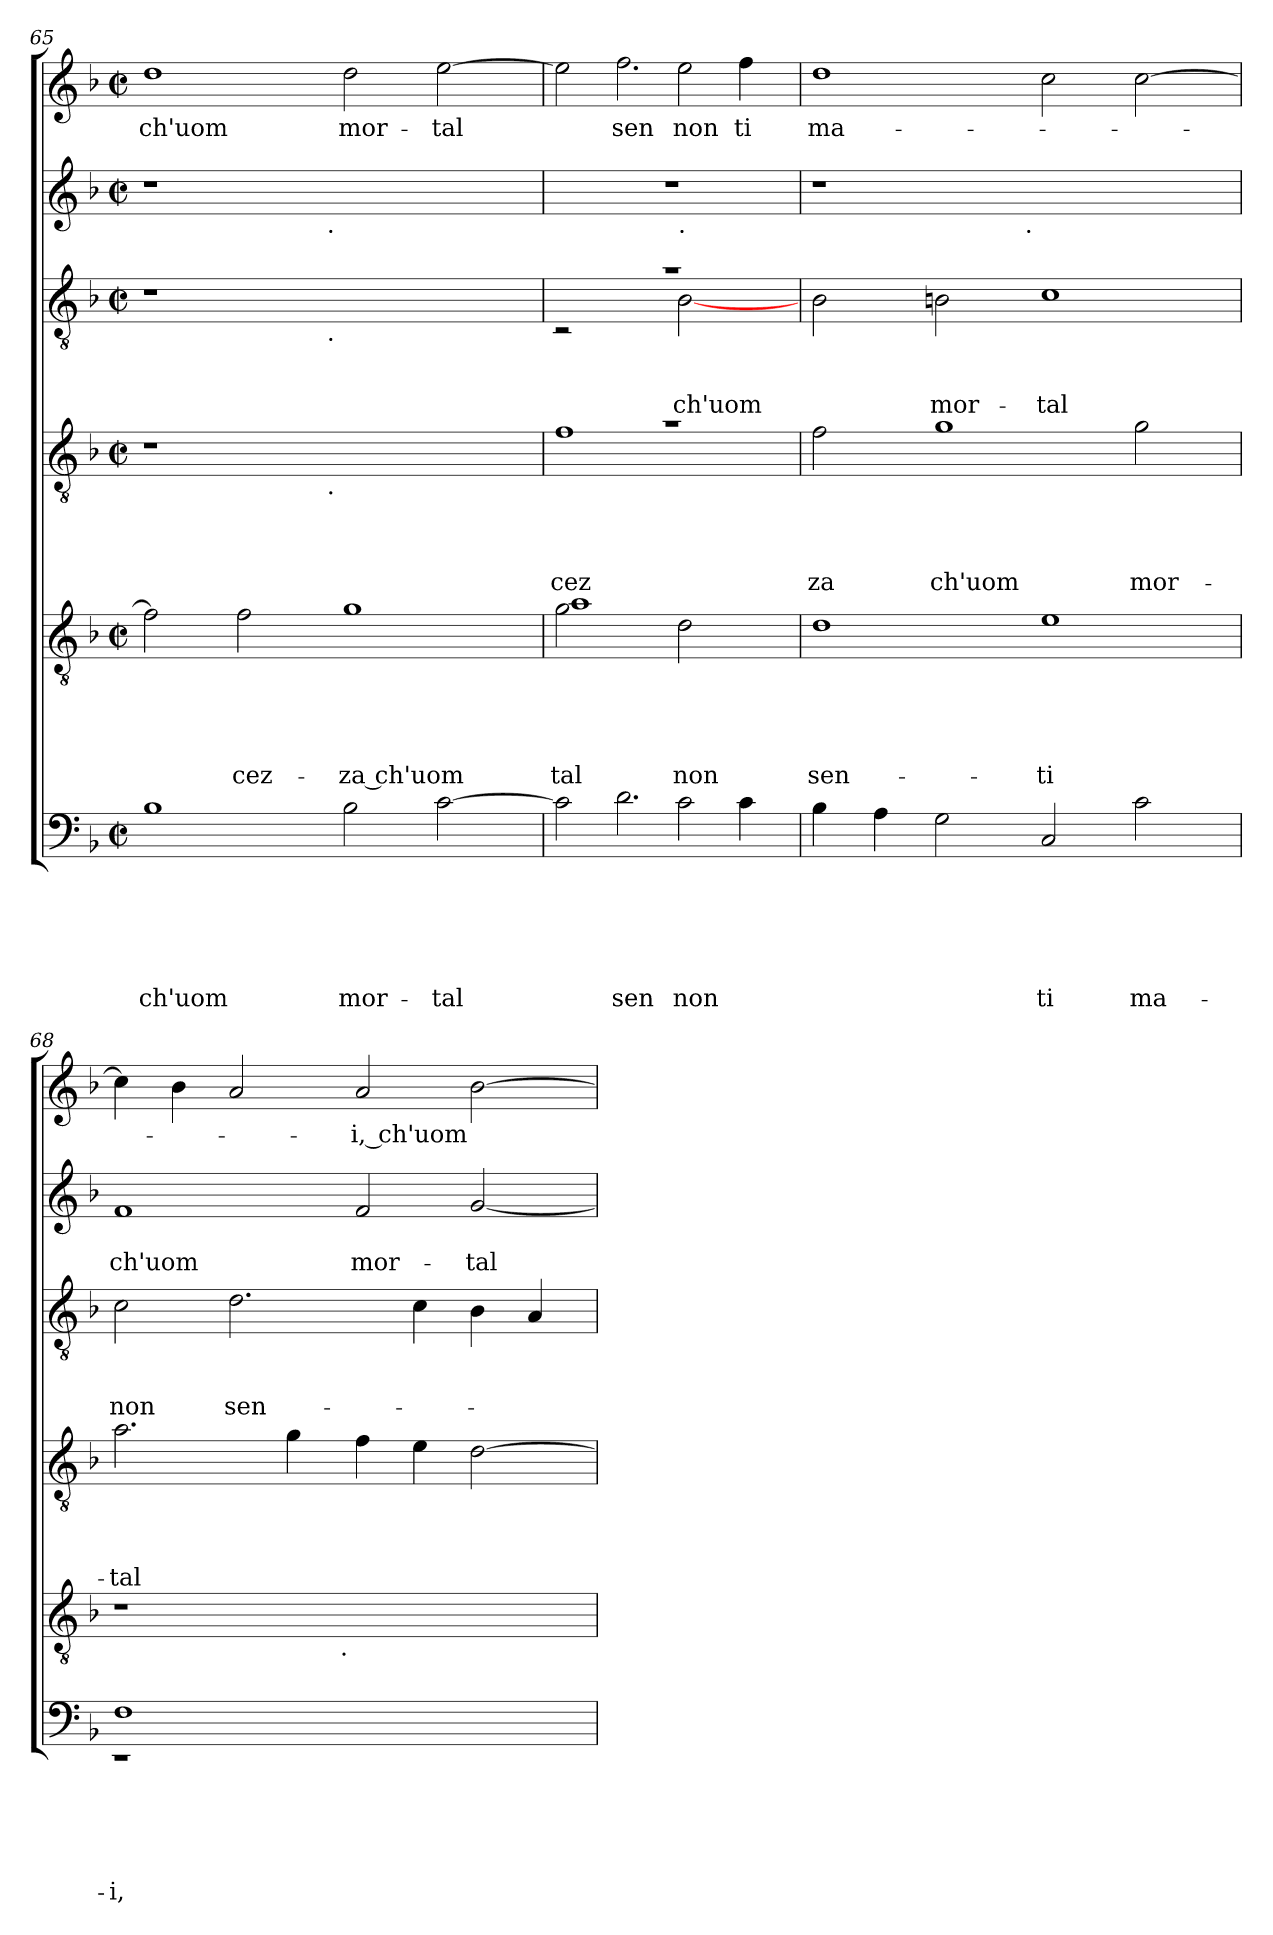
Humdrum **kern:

**kern	**text	**text	**text	**text	**text	**text	**kern	**text	**text	**text	**text	**text	**kern	**text	**text	**text	**text	**kern	**text	**text	**text	**kern	**text	**text	**kern	**text
*part6	*part6	*part6	*part6	*part6	*part6	*part6	*part5	*part5	*part5	*part5	*part5	*part5	*part4	*part4	*part4	*part4	*part4	*part3	*part3	*part3	*part3	*part2	*part2	*part2	*part1	*part1
*staff6	*staff6	*staff6	*staff6	*staff6	*staff6	*staff6	*staff5	*staff5	*staff5	*staff5	*staff5	*staff5	*staff4	*staff4	*staff4	*staff4	*staff4	*staff3	*staff3	*staff3	*staff3	*staff2	*staff2	*staff2	*staff1	*staff1
*clefF4	*	*	*	*	*	*	*clefGv2	*	*	*	*	*	*clefGv2	*	*	*	*	*clefGv2	*	*	*	*clefG2	*	*	*clefG2	*
*k[b-]	*	*	*	*	*	*	*k[b-]	*	*	*	*	*	*k[b-]	*	*	*	*	*k[b-]	*	*	*	*k[b-]	*	*	*k[b-]	*
*F:	*	*	*	*	*	*	*F:	*	*	*	*	*	*F:	*	*	*	*	*F:	*	*	*	*F:	*	*	*F:	*
*M2/2	*	*	*	*	*	*	*M2/2	*	*	*	*	*	*M2/2	*	*	*	*	*M2/2	*	*	*	*M2/2	*	*	*M2/2	*
*met(c|)	*	*	*	*	*	*	*met(c|)	*	*	*	*	*	*met(c|)	*	*	*	*	*met(c|)	*	*	*	*met(c|)	*	*	*met(c|)	*
=65	=65	=65	=65	=65	=65	=65	=65	=65	=65	=65	=65	=65	=65	=65	=65	=65	=65	=65	=65	=65	=65	=65	=65	=65	=65	=65
!	!	!	!	!	!	!LO:LY:b	!	!	!	!	!	!	!	!	!	!	!	!	!	!	!	!	!	!	!	!LO:LY:b
*	*	*	*	*	*	*	*	*	*	*	*	*	*^	*	*	*	*	*^	*	*	*	*^	*	*	*	*
1B-	.	.	.	.	.	ch'uom	2f\]	.	.	.	.	.	1r	2ryy	.	.	.	.	1r	2ryy	.	.	.	1r	2ryy	.	.	1dd	ch'uom
!	!	!	!	!	!	!	!	!	!	!	!	!LO:LY:b	!	!	!	!	!	!	!	!	!	!	!	!	!	!	!	!	!
.	.	.	.	.	.	.	2f\	.	.	.	.	-cez-	.	4...ryy	.	.	.	.	.	4...ryy	.	.	.	.	4...ryy	.	.	.	.
!	!	!	!	!	!	!	!	!	!	!	!	!	!	!	!	!	!	!	!	!	!	!	!	!	!LO:TX:b:t=.	!	!	!	!
!	!	!	!	!	!	!	!	!	!	!	!	!	!	!	!	!	!	!	!	!LO:TX:b:t=.	!	!	!	!	!	!	!	!	!
!	!	!	!	!	!	!	!	!	!	!	!	!	!	!LO:TX:b:t=.	!	!	!	!	!	!	!	!	!	!	!	!	!	!	!
.	.	.	.	.	.	.	.	.	.	.	.	.	.	1ryy	.	.	.	.	.	1ryy	.	.	.	.	1ryy	.	.	.	.
!	!	!	!	!	!	!LO:LY:b	!	!	!	!	!	!LO:LY:b:rj	!	!	!	!	!	!	!	!	!	!	!	!	!	!	!	!	!LO:LY:b
2B-\	.	.	.	.	.	mor-	1g	.	.	.	.	-za ch'uom	1ryy	.	.	.	.	.	1ryy	.	.	.	.	1ryy	.	.	.	2dd\	mor-
!	!	!	!	!	!	!LO:LY:b:rj	!	!	!	!	!	!	!	!	!	!	!	!	!	!	!	!	!	!	!	!	!	!	!LO:LY:b:rj
[>2c\	.	.	.	.	.	-tal	.	.	.	.	.	.	.	.	.	.	.	.	.	.	.	.	.	.	.	.	.	[>2ee\	-tal
.	.	.	.	.	.	.	.	.	.	.	.	.	.	32ryy	.	.	.	.	.	32ryy	.	.	.	.	32ryy	.	.	.	.
=66	=66	=66	=66	=66	=66	=66	=66	=66	=66	=66	=66	=66	=66	=66	=66	=66	=66	=66	=66	=66	=66	=66	=66	=66	=66	=66	=66	=66	=66
*^	*	*	*	*	*	*	*	*	*	*	*	*	*	*	*	*	*	*	*	*	*	*	*	*	*	*	*	*	*
*	*^	*	*	*	*	*	*	*	*	*	*	*	*	*	*	*	*	*	*	*	*	*	*	*	*	*	*	*	*	*
!	!	!	!	!	!	!	!	!	!	!	!	!	!	!LO:LY:b	!	!	!	!	!	!	!	!	!	!	!	!	!	!	!	!	!
*	*	*	*	*	*	*	*	*	*^	*	*	*	*	*	*	*	*	*	*	*	*	*	*	*	*	*	*	*	*	*	*
!	!	!	!	!	!	!	!	!	!	!	!	!	!	!	!LO:LY:b	!	!	!	!	!	!LO:LY:b	!	!	!	!	!	!	!	!	!	!	!
*	*	*	*	*	*	*	*	*	*	*	*	*	*	*	*	*	*	*	*	*	*	*	*	*	*	*	*	*	*	*	*^	*
*	*	*	*	*	*	*	*	*	*	*	*	*	*	*	*	*	*	*	*	*	*	*	*	*	*	*	*	*	*	*	*	*^	*
2c\]	4ryy	2.ryy	.	.	.	.	.	.	2g\	1a	.	.	.	.	tal	1ra	1f	.	.	.	-cez-	1ra	2rC	.	.	.	1r	2ryy	.	.	2ee\]	4ryy	2.ryy	.
!	!	!	!	!	!	!	!	!LO:LY:b	!	!	!	!	!	!	!	!	!	!	!	!	!	!	!	!	!	!	!	!	!	!	!	!	!	!LO:LY:b
.	2.d\	.	.	.	.	.	.	sen-	.	.	.	.	.	.	.	.	.	.	.	.	.	.	.	.	.	.	.	.	.	.	.	2.ff\	.	sen-
!	!	!	!	!	!	!	!	!	!	!	!	!	!	!	!	!	!	!	!	!	!	!	!	!	!	!	!	!LO:TX:b:t=.	!	!	!	!	!	!
!	!	!	!	!	!	!	!	!LO:LY:b	!	!	!	!	!	!	!LO:LY:b	!	!	!	!	!	!	!	!	!	!	!LO:LY:b	!	!	!	!	!	!	!	!LO:LY:b
2c\	.	.	.	.	.	.	.	non	2d\	.	.	.	.	.	-non	.	.	.	.	.	.	.	[>2B-\	.	.	ch'uom	.	2ryy	.	.	2ee\	.	.	non
!	!	!	!	!	!	!	!	!	!	!	!	!	!	!	!	!	!	!	!	!	!	!	!	!	!	!	!	!	!	!	!	!	!	!LO:LY:b
.	.	4c\	.	.	.	.	.	.	.	.	.	.	.	.	.	.	.	.	.	.	.	.	.	.	.	.	.	.	.	.	.	.	4ff\	-ti
*	*	*	*	*	*	*	*	*	*v	*v	*	*	*	*	*	*	*	*	*	*	*	*v	*v	*	*	*	*	*	*	*	*	*	*	*
*	*	*	*	*	*	*	*	*	*	*	*	*	*	*	*v	*v	*	*	*	*	*	*	*	*	*	*	*	*	*	*	*	*
=67	=67	=67	=67	=67	=67	=67	=67	=67	=67	=67	=67	=67	=67	=67	=67	=67	=67	=67	=67	=67	=67	=67	=67	=67	=67	=67	=67	=67	=67	=67	=67
!	!	!	!	!	!	!	!	!	!	!	!	!	!	!LO:LY:b	!	!	!	!	!LO:LY:b	!	!	!	!	!	!	!	!	!	!	!	!LO:LY:b
*v	*v	*v	*	*	*	*	*	*	*	*	*	*	*	*	*	*	*	*	*	*	*	*	*	*	*	*	*	*v	*v	*v	*
4B-\	.	.	.	.	.	.	1d	.	.	.	.	sen-	2f\	.	.	.	-za	2B-\	.	.	.	1r	2ryy	.	.	1dd	ma-
4A\	.	.	.	.	.	.	.	.	.	.	.	.	.	.	.	.	.	.	.	.	.	.	.	.	.	.	.
!	!	!	!	!	!	!	!	!	!	!	!	!	!	!	!	!	!LO:LY:b	!	!	!	!LO:LY:b	!	!	!	!	!	!
2G\	.	.	.	.	.	.	.	.	.	.	.	.	1g	.	.	.	ch'uom	2Bn\	.	.	mor-	.	4...ryy	.	.	.	.
!	!	!	!	!	!	!	!	!	!	!	!	!	!	!	!	!	!	!	!	!	!	!	!LO:TX:b:t=.	!	!	!	!
.	.	.	.	.	.	.	.	.	.	.	.	.	.	.	.	.	.	.	.	.	.	.	1ryy	.	.	.	.
!	!	!	!	!	!	!LO:LY:b	!	!	!	!	!	!LO:LY:b	!	!	!	!	!	!	!	!	!LO:LY:b:rj	!	!	!	!	!	!
2C/	.	.	.	.	.	-ti	1e	.	.	.	.	-ti	.	.	.	.	.	1c	.	.	-tal	1ryy	.	.	.	2cc\	.
!	!	!	!	!	!	!LO:LY:b	!	!	!	!	!	!	!	!	!	!	!LO:LY:b	!	!	!	!	!	!	!	!	!	!
2c\	.	.	.	.	.	ma-	.	.	.	.	.	.	2g\	.	.	.	mor-	.	.	.	.	.	.	.	.	[>2cc\	.
.	.	.	.	.	.	.	.	.	.	.	.	.	.	.	.	.	.	.	.	.	.	.	32ryy	.	.	.	.
=68	=68	=68	=68	=68	=68	=68	=68	=68	=68	=68	=68	=68	=68	=68	=68	=68	=68	=68	=68	=68	=68	=68	=68	=68	=68	=68	=68
*^	*	*	*	*	*	*	*	*	*	*	*	*	*	*	*	*	*	*	*	*	*	*	*	*	*	*	*
!	!LO:N:vis=1	!	!	!	!	!	!LO:LY:b	!	!	!	!	!	!	!	!	!	!	!LO:LY:b	!	!	!	!LO:LY:b	!	!	!	!LO:LY:b	!	!
*	*	*	*	*	*	*	*	*^	*	*	*	*	*	*	*	*	*	*	*	*	*	*	*v	*v	*	*	*	*
1F	0rEE	.	.	.	.	.	-i,	1r	2ryy	.	.	.	.	.	2.a\	.	.	.	-tal	2c\	.	.	non	1f	.	ch'uom	4cc\]	.
.	.	.	.	.	.	.	.	.	.	.	.	.	.	.	.	.	.	.	.	.	.	.	.	.	.	.	4b-\	.
!	!	!	!	!	!	!	!	!	!	!	!	!	!	!	!	!	!	!	!	!	!	!	!LO:LY:b	!	!	!	!	!
.	.	.	.	.	.	.	.	.	4...ryy	.	.	.	.	.	.	.	.	.	.	2.d\	.	.	sen-	.	.	.	2a/	.
.	.	.	.	.	.	.	.	.	.	.	.	.	.	.	4g\	.	.	.	.	.	.	.	.	.	.	.	.	.
!	!	!	!	!	!	!	!	!	!LO:TX:b:t=.	!	!	!	!	!	!	!	!	!	!	!	!	!	!	!	!	!	!	!
.	.	.	.	.	.	.	.	.	1ryy	.	.	.	.	.	.	.	.	.	.	.	.	.	.	.	.	.	.	.
!	!	!	!	!	!	!	!	!	!	!	!	!	!	!	!	!	!	!	!	!	!	!	!	!	!	!LO:LY:b	!	!LO:LY:b
1ryy	.	.	.	.	.	.	.	1ryy	.	.	.	.	.	.	4f\	.	.	.	.	.	.	.	.	2f/	.	mor-	2a/	-i, ch'uom
.	.	.	.	.	.	.	.	.	.	.	.	.	.	.	4e\	.	.	.	.	4c\	.	.	.	.	.	.	.	.
!	!	!	!	!	!	!	!	!	!	!	!	!	!	!	!	!	!	!	!	!	!	!	!	!	!	!LO:LY:b	!	!
.	.	.	.	.	.	.	.	.	.	.	.	.	.	.	[<2d\	.	.	.	.	4B-\	.	.	.	[<2g/	.	-tal	[<2b-\	.
.	.	.	.	.	.	.	.	.	.	.	.	.	.	.	.	.	.	.	.	4A/	.	.	.	.	.	.	.	.
.	.	.	.	.	.	.	.	.	32ryy	.	.	.	.	.	.	.	.	.	.	.	.	.	.	.	.	.	.	.
*v	*v	*	*	*	*	*	*	*	*	*	*	*	*	*	*	*	*	*	*	*	*	*	*	*	*	*	*	*
*	*	*	*	*	*	*	*v	*v	*	*	*	*	*	*	*	*	*	*	*	*	*	*	*	*	*	*	*
=	=	=	=	=	=	=	=	=	=	=	=	=	=	=	=	=	=	=	=	=	=	=	=	=	=	=
*-	*-	*-	*-	*-	*-	*-	*-	*-	*-	*-	*-	*-	*-	*-	*-	*-	*-	*-	*-	*-	*-	*-	*-	*-	*-	*-
